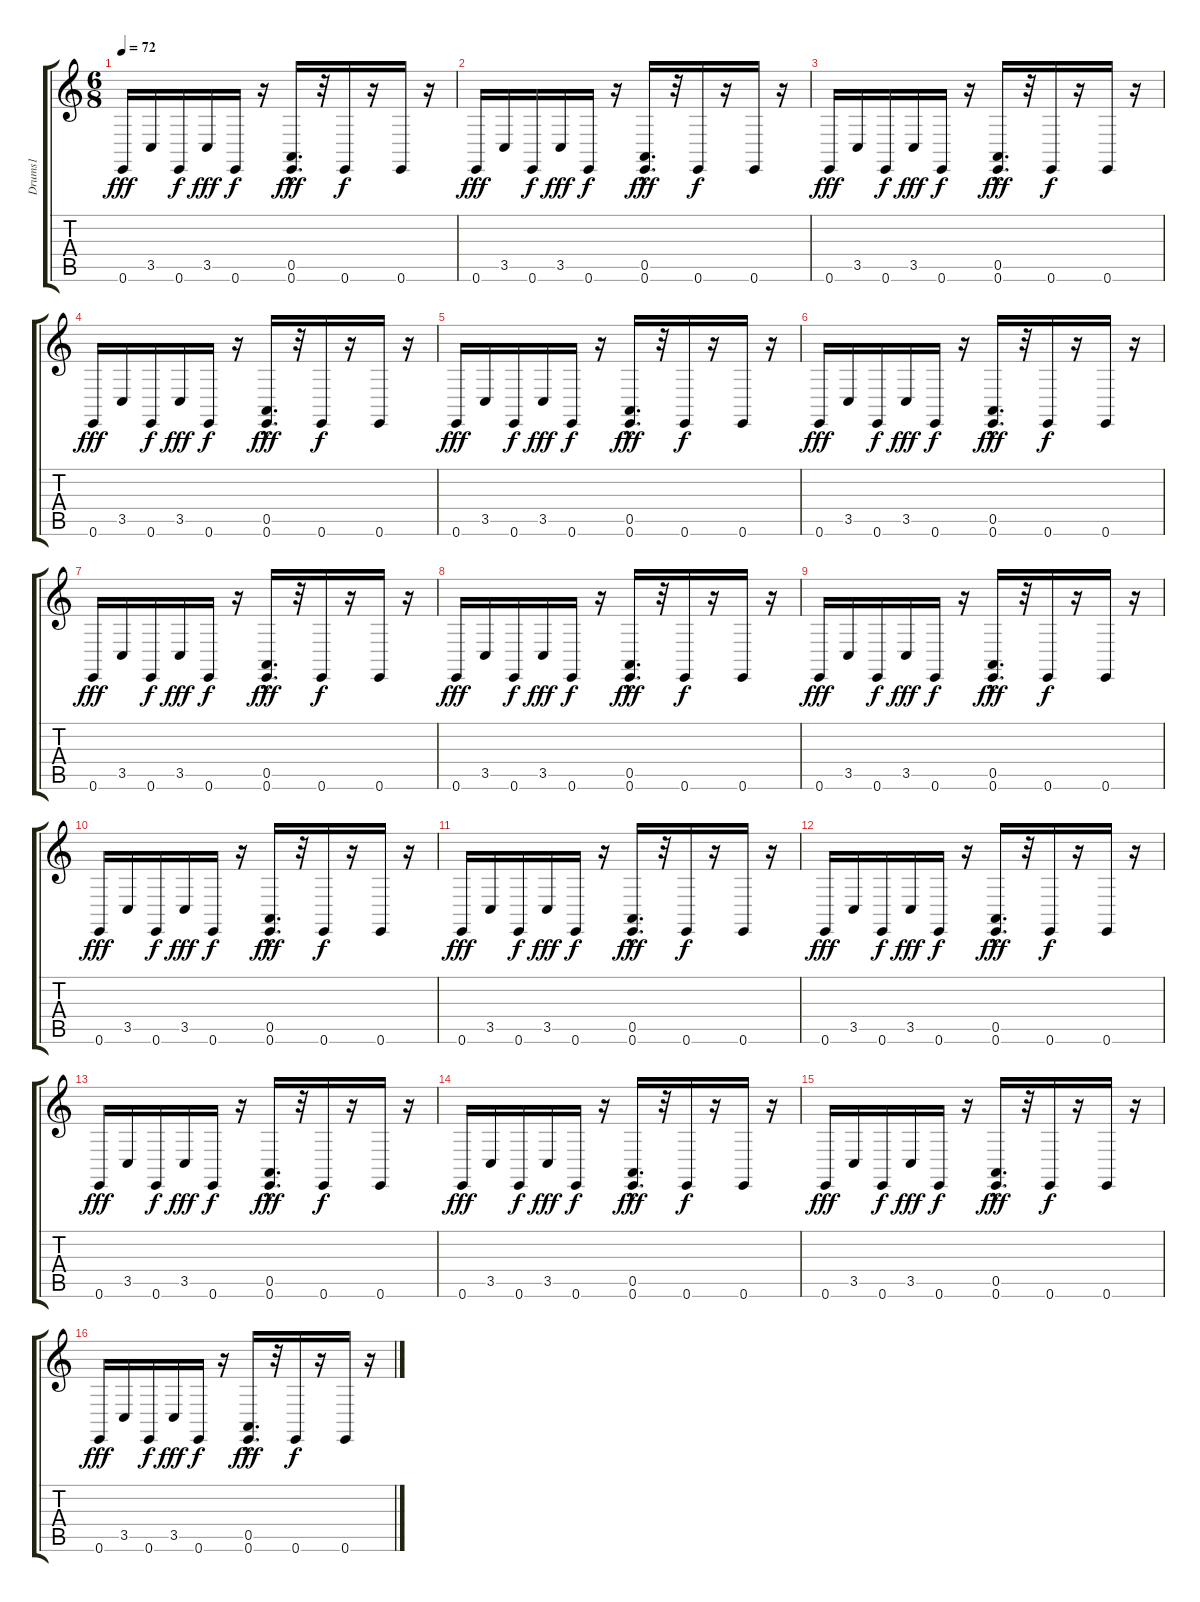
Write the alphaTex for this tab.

\track ("Drums1" "Drums1") {instrument melodictom}
\staff {score tabs}
\tuning (E4 B3 G3 D3 A2 E2) {hide}
\ts (6 8)
\tempo 72
\clef g2
\ks c
0.6.16{dy fff volume 7 instrument melodictom} 3.5.16{volume 7} 0.6.16{dy f volume 8} 3.5.16{dy fff volume 8} 0.6.16{dy f volume 9} r.16 (0.5{hac} 0.6).16{d dy fff volume 10} r.32 0.6.16{dy f volume 11} r.16 0.6.16{volume 12} r.16 |
0.6.16{dy fff volume 14} 3.5.16{volume 14} 0.6.16{dy f volume 15} 3.5.16{dy fff volume 15} 0.6.16{dy f volume 16} r.16 (0.5{hac} 0.6).16{d dy fff} r.32 0.6.16{dy f} r.16 0.6.16 r.16 |
0.6.16{dy fff} 3.5.16 0.6.16{dy f} 3.5.16{dy fff} 0.6.16{dy f} r.16 (0.5{hac} 0.6).16{d dy fff} r.32 0.6.16{dy f} r.16 0.6.16 r.16 |
0.6.16{dy fff} 3.5.16 0.6.16{dy f} 3.5.16{dy fff} 0.6.16{dy f} r.16 (0.5{hac} 0.6).16{d dy fff} r.32 0.6.16{dy f} r.16 0.6.16 r.16 |
0.6.16{dy fff} 3.5.16 0.6.16{dy f} 3.5.16{dy fff} 0.6.16{dy f} r.16 (0.5{hac} 0.6).16{d dy fff} r.32 0.6.16{dy f} r.16 0.6.16 r.16 |
0.6.16{dy fff} 3.5.16 0.6.16{dy f} 3.5.16{dy fff} 0.6.16{dy f} r.16 (0.5{hac} 0.6).16{d dy fff} r.32 0.6.16{dy f} r.16 0.6.16 r.16 |
0.6.16{dy fff} 3.5.16 0.6.16{dy f} 3.5.16{dy fff} 0.6.16{dy f} r.16 (0.5{hac} 0.6).16{d dy fff} r.32 0.6.16{dy f} r.16 0.6.16 r.16 |
0.6.16{dy fff} 3.5.16 0.6.16{dy f} 3.5.16{dy fff} 0.6.16{dy f} r.16 (0.5{hac} 0.6).16{d dy fff} r.32 0.6.16{dy f} r.16 0.6.16 r.16 |
0.6.16{dy fff} 3.5.16 0.6.16{dy f} 3.5.16{dy fff} 0.6.16{dy f} r.16 (0.5{hac} 0.6).16{d dy fff} r.32 0.6.16{dy f} r.16 0.6.16 r.16 |
0.6.16{dy fff} 3.5.16 0.6.16{dy f} 3.5.16{dy fff} 0.6.16{dy f} r.16 (0.5{hac} 0.6).16{d dy fff} r.32 0.6.16{dy f} r.16 0.6.16 r.16 |
0.6.16{dy fff} 3.5.16 0.6.16{dy f} 3.5.16{dy fff} 0.6.16{dy f} r.16 (0.5{hac} 0.6).16{d dy fff} r.32 0.6.16{dy f} r.16 0.6.16 r.16 |
0.6.16{dy fff} 3.5.16 0.6.16{dy f} 3.5.16{dy fff} 0.6.16{dy f} r.16 (0.5{hac} 0.6).16{d dy fff} r.32 0.6.16{dy f} r.16 0.6.16 r.16 |
0.6.16{dy fff} 3.5.16 0.6.16{dy f} 3.5.16{dy fff} 0.6.16{dy f} r.16 (0.5{hac} 0.6).16{d dy fff} r.32 0.6.16{dy f} r.16 0.6.16 r.16 |
0.6.16{dy fff} 3.5.16 0.6.16{dy f} 3.5.16{dy fff} 0.6.16{dy f} r.16 (0.5{hac} 0.6).16{d dy fff} r.32 0.6.16{dy f} r.16 0.6.16 r.16 |
0.6.16{dy fff} 3.5.16 0.6.16{dy f} 3.5.16{dy fff} 0.6.16{dy f} r.16 (0.5{hac} 0.6).16{d dy fff} r.32 0.6.16{dy f} r.16 0.6.16 r.16 |
0.6.16{dy fff} 3.5.16 0.6.16{dy f} 3.5.16{dy fff} 0.6.16{dy f} r.16 (0.5{hac} 0.6).16{d dy fff} r.32 0.6.16{dy f} r.16 0.6.16 r.16
